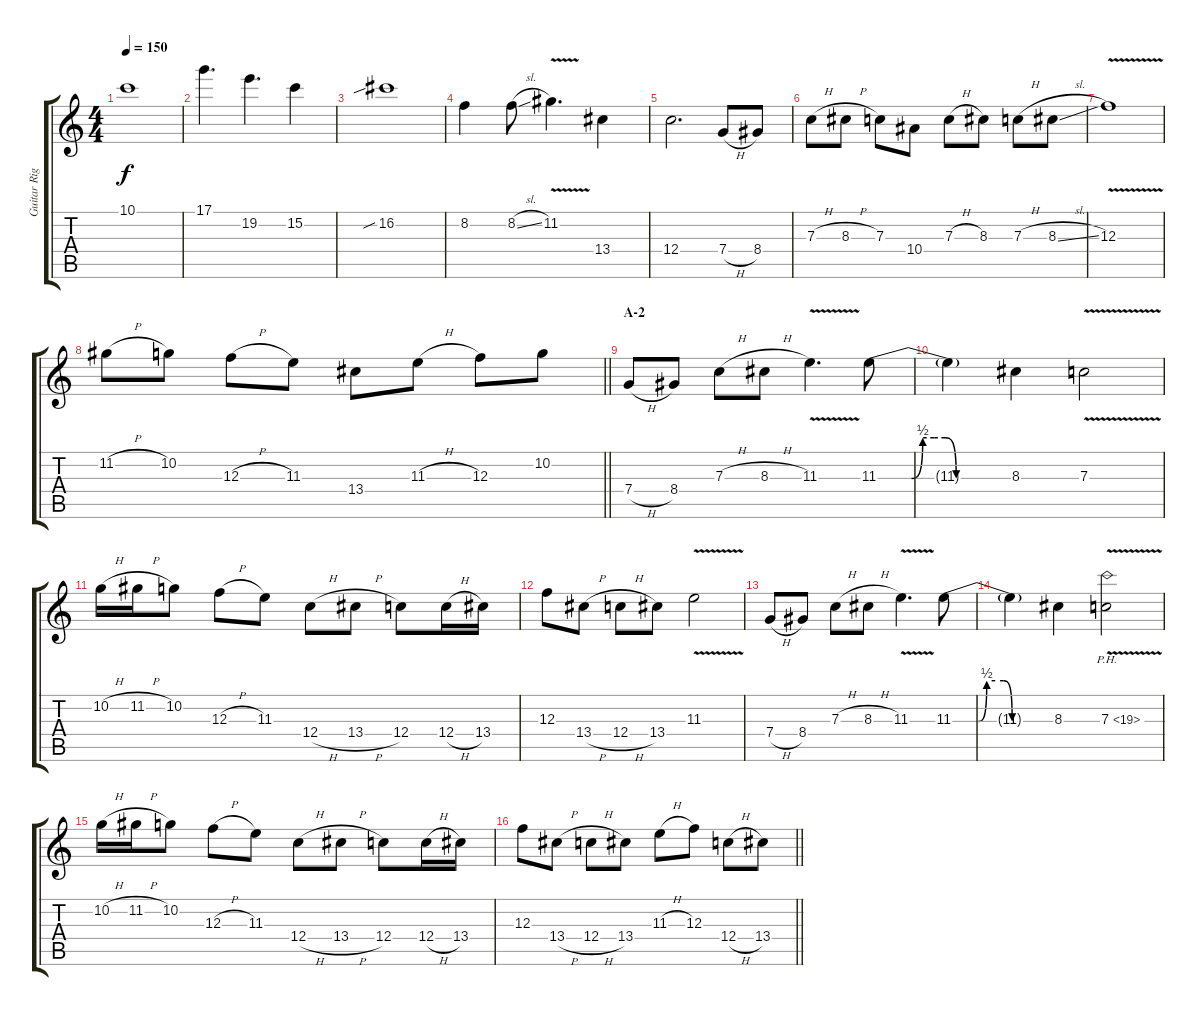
\track ("Guitar Right" "Guitar Rig") {instrument distortionguitar}
\staff {score tabs}
\tuning (D4 A3 F3 C3 G2 C2) {hide}
\ts (4 4)
\tempo 150
\clef g2
\ks c
10.1.1{dy f} |
17.1.4{d} 19.2.4{d} 15.2.4 |
16.2{sib}.1 |
8.2.4 8.2{sl}.8 11.2{v}.4{d} 13.4.4 |
12.4.2{d} 7.4{h}.8 8.4.8 |
7.3{h}.8 8.3{h}.8 7.3.8 10.4.8 7.3{h}.8 8.3.8 7.3{h}.8 8.3{sl}.8 |
12.3{v}.1 |
\barLineRight lightlight
11.2{h}.8 10.2.8 12.3{h}.8 11.3.8 13.4.8 11.3{h}.8 12.3.8 10.2.8 |
\section ("" "A-2")
7.4{h}.8{instrument distortionguitar} 8.4.8 7.3{h}.8 8.3{h}.8 11.3{v}.4{d} 11.3{be (custom 0 0 15 0 20 2 25 2 30 2 35 0 60 0)}.8 |
11.3{t}.4 8.3.4 7.3{v}.2 |
10.2{h}.16 11.2{h}.16 10.2.8 12.3{h}.8 11.3.8 12.4{h}.8 13.4{h}.8 12.4.8 12.4{h}.16 13.4.16 |
12.3.8 13.4{h}.8 12.4{h}.8 13.4.8 11.3{v}.2 |
7.4{h}.8 8.4.8 7.3{h}.8 8.3{h}.8 11.3{v}.4{d} 11.3{be (custom 0 0 15 0 20 2 25 2 30 2 35 0 60 0)}.8 |
11.3{t}.4 8.3.4 7.3{ph 12 v}.2 |
10.2{h}.16 11.2{h}.16 10.2.8 12.3{h}.8 11.3.8 12.4{h}.8 13.4{h}.8 12.4.8 12.4{h}.16 13.4.16 |
\barLineRight lightlight
12.3.8 13.4{h}.8 12.4{h}.8 13.4.8 11.3{h}.8 12.3.8 12.4{h}.8 13.4.8
